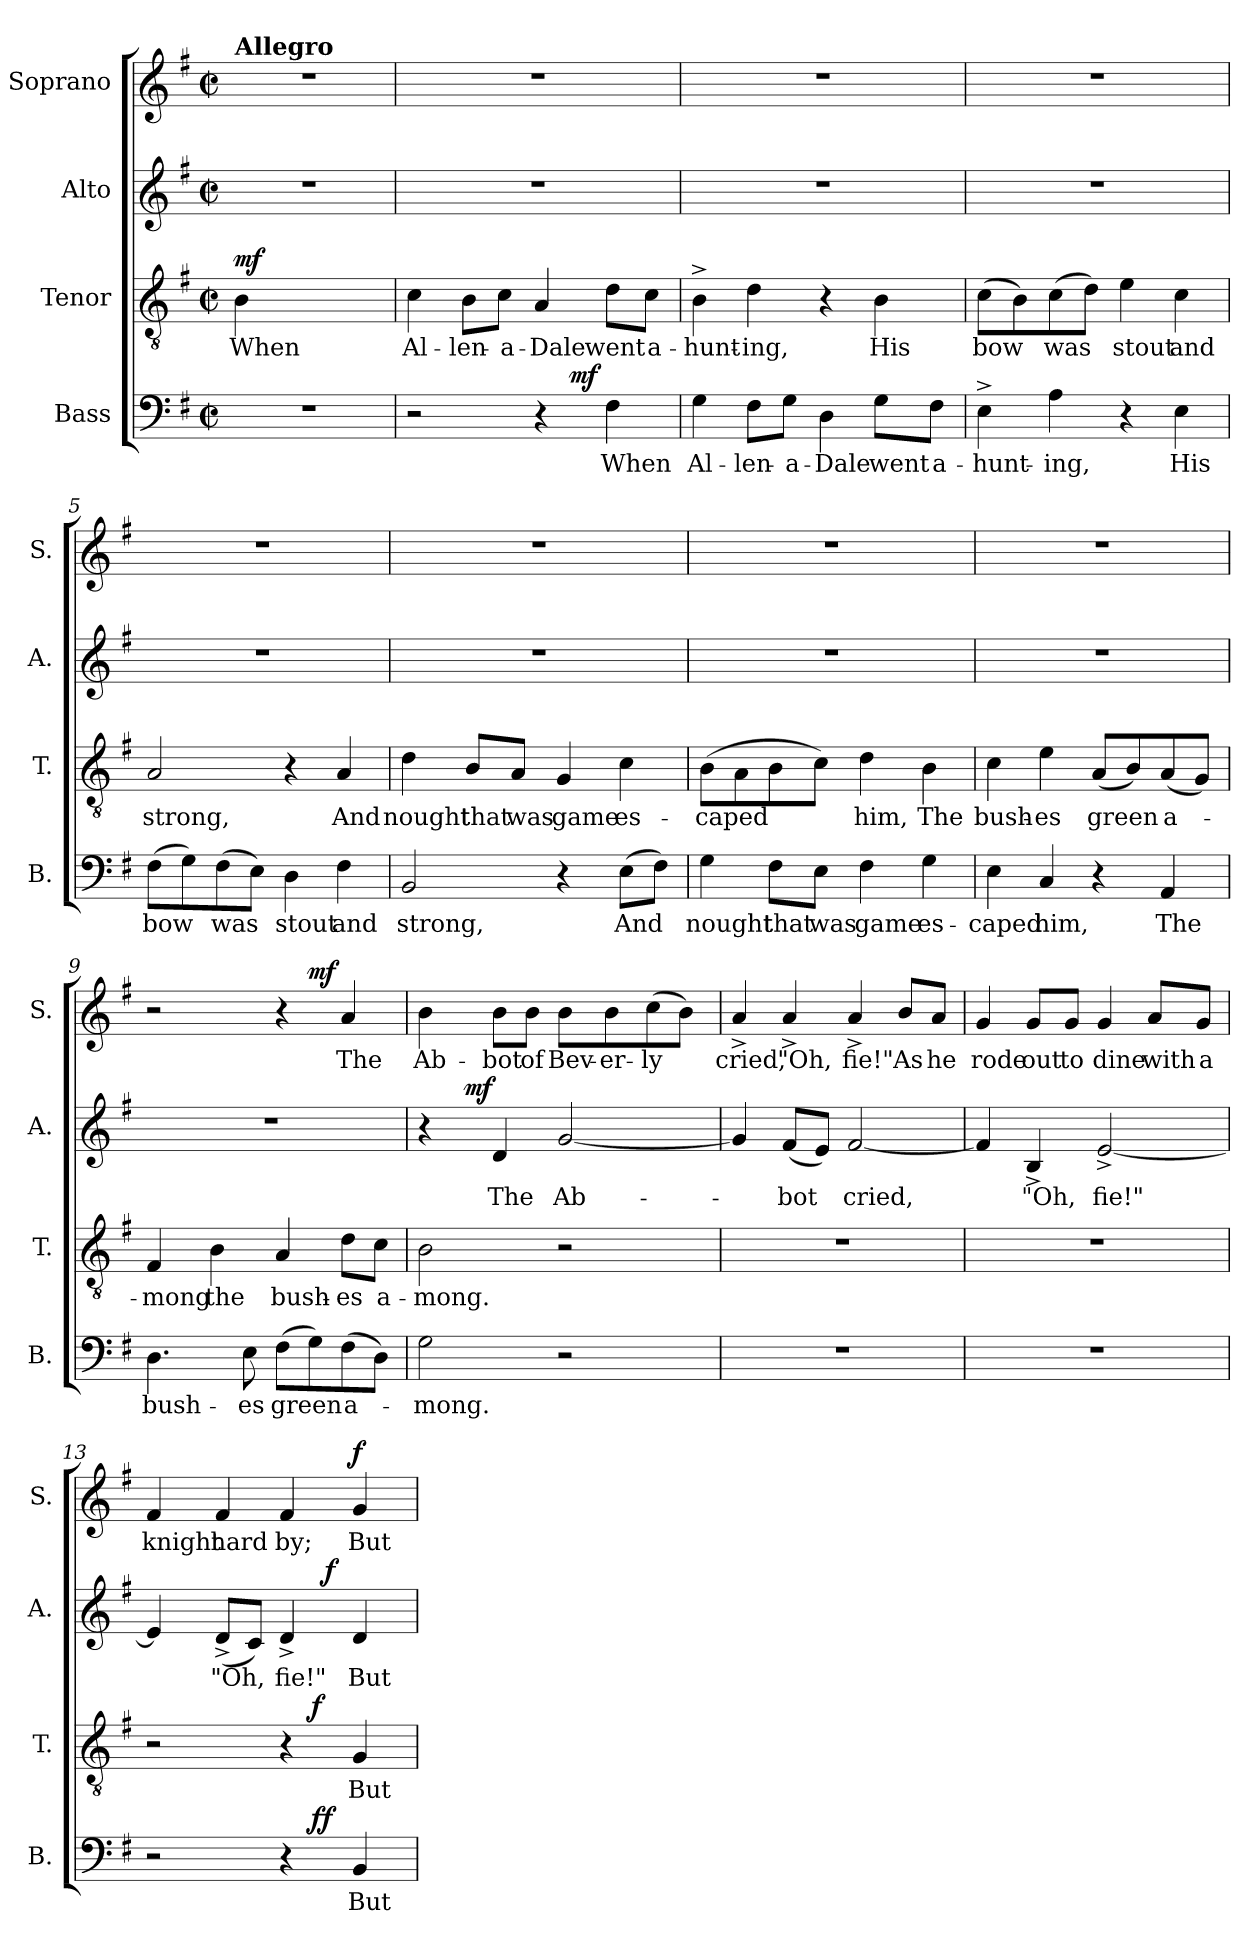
**kern	**text	**dynam	**kern	**text	**dynam	**kern	**text	**dynam	**kern	**text	**dynam
*part4	*part4	*part4	*part3	*part3	*part3	*part2	*part2	*part2	*part1	*part1	*part1
*staff4	*staff4	*staff4	*staff3	*staff3	*staff3	*staff2	*staff2	*staff2	*staff1	*staff1	*staff1
*I"Bass	*	*	*I"Tenor	*	*	*I"Alto	*	*	*I"Soprano	*	*
*I'B.	*	*	*I'T.	*	*	*I'A.	*	*	*I'S.	*	*
*clefF4	*	*	*clefGv2	*	*	*clefG2	*	*	*clefG2	*	*
*	*	*	*ITrd7c12	*	*	*	*	*	*	*	*
*k[f#]	*	*	*k[f#]	*	*	*k[f#]	*	*	*k[f#]	*	*
*G:	*	*	*G:	*	*	*G:	*	*	*G:	*	*
*M2/2	*	*	*M2/2	*	*	*M2/2	*	*	*M2/2	*	*
*met(c|)	*	*	*met(c|)	*	*	*met(c|)	*	*	*met(c|)	*	*
=1	=1	=1	=1	=1	=1	=1	=1	=1	=1	=1	=1
!	!	!	!	!	!	!	!	!	!LO:TX:a:B:t=Allegro	!	!
!LO:N:vis=1	!	!	!	!LO:LY:b	!LO:DY:a	!LO:N:vis=1	!	!	!LO:N:vis=1	!	!
1r	.	.	4BB\	When	mf	1r	.	.	1r	.	.
.	.	.	2.ryy	.	.	.	.	.	.	.	.
=2	=2	=2	=2	=2	=2	=2	=2	=2	=2	=2	=2
!	!	!	!	!LO:LY:b	!	!	!	!	!	!	!
*^	*	*	*	*	*	*	*	*	*	*	*
2r	2ryy	.	.	4C\	Al-	.	1r	.	.	1r	.	.
!	!	!	!	!	!LO:LY:b	!	!	!	!	!	!	!
.	.	.	.	8BB\L	-len-	.	.	.	.	.	.	.
!	!	!	!	!	!LO:LY:b	!	!	!	!	!	!	!
.	.	.	.	8C\J	-a-	.	.	.	.	.	.	.
!	!	!	!	!	!LO:LY:b	!	!	!	!	!	!	!
4r	8ryy	.	.	4AA/	-Dale	.	.	.	.	.	.	.
!	!	!	!LO:DY:a	!	!	!	!	!	!	!	!	!
.	4.ryy	.	mf	.	.	.	.	.	.	.	.	.
!	!	!LO:LY:b	!	!	!LO:LY:b	!	!	!	!	!	!	!
4F#\	.	When	.	8D\L	went	.	.	.	.	.	.	.
!	!	!	!	!	!LO:LY:b	!	!	!	!	!	!	!
.	.	.	.	8C\J	a-	.	.	.	.	.	.	.
=3	=3	=3	=3	=3	=3	=3	=3	=3	=3	=3	=3	=3
!	!	!LO:LY:b	!	!	!LO:LY:b	!	!	!	!	!	!	!
*v	*v	*	*	*	*	*	*	*	*	*	*	*
4G\	Al-	.	4BB^>\	-hunt-	.	1r	.	.	1r	.	.
!	!LO:LY:b	!	!	!LO:LY:b	!	!	!	!	!	!	!
8F#\L	-len-	.	4D\	-ing,	.	.	.	.	.	.	.
!	!LO:LY:b	!	!	!	!	!	!	!	!	!	!
8G\J	-a-	.	.	.	.	.	.	.	.	.	.
!	!LO:LY:b	!	!	!	!	!	!	!	!	!	!
4D\	-Dale	.	4r	.	.	.	.	.	.	.	.
!	!LO:LY:b	!	!	!LO:LY:b	!	!	!	!	!	!	!
8G\L	went	.	4BB\	His	.	.	.	.	.	.	.
!	!LO:LY:b	!	!	!	!	!	!	!	!	!	!
8F#\J	a-	.	.	.	.	.	.	.	.	.	.
=4	=4	=4	=4	=4	=4	=4	=4	=4	=4	=4	=4
!	!LO:LY:b	!	!	!LO:LY:b	!	!	!	!	!	!	!
4E^>\	-hunt-	.	(>8C\L	bow	.	1r	.	.	1r	.	.
.	.	.	8BB\)	.	.	.	.	.	.	.	.
!	!LO:LY:b	!	!	!LO:LY:b	!	!	!	!	!	!	!
4A\	-ing,	.	(>8C\	was	.	.	.	.	.	.	.
.	.	.	8D\J)	.	.	.	.	.	.	.	.
!	!	!	!	!LO:LY:b	!	!	!	!	!	!	!
4r	.	.	4E\	stout	.	.	.	.	.	.	.
!	!LO:LY:b	!	!	!LO:LY:b	!	!	!	!	!	!	!
4E\	His	.	4C\	and	.	.	.	.	.	.	.
=5	=5	=5	=5	=5	=5	=5	=5	=5	=5	=5	=5
!	!LO:LY:b	!	!	!LO:LY:b	!	!	!	!	!	!	!
(>8F#\L	bow	.	2AA/	strong,	.	1r	.	.	1r	.	.
8G\)	.	.	.	.	.	.	.	.	.	.	.
!	!LO:LY:b	!	!	!	!	!	!	!	!	!	!
(>8F#\	was	.	.	.	.	.	.	.	.	.	.
8E\J)	.	.	.	.	.	.	.	.	.	.	.
!	!LO:LY:b	!	!	!	!	!	!	!	!	!	!
4D\	stout	.	4r	.	.	.	.	.	.	.	.
!	!LO:LY:b	!	!	!LO:LY:b	!	!	!	!	!	!	!
4F#\	and	.	4AA/	And	.	.	.	.	.	.	.
!!LO:LB:g=z
=6	=6	=6	=6	=6	=6	=6	=6	=6	=6	=6	=6
!	!LO:LY:b	!	!	!LO:LY:b	!	!	!	!	!	!	!
2BB/	strong,	.	4D\	nought	.	1r	.	.	1r	.	.
!	!	!	!	!LO:LY:b	!	!	!	!	!	!	!
.	.	.	8BB/L	that	.	.	.	.	.	.	.
!	!	!	!	!LO:LY:b	!	!	!	!	!	!	!
.	.	.	8AA/J	was	.	.	.	.	.	.	.
!	!	!	!	!LO:LY:b	!	!	!	!	!	!	!
4r	.	.	4GG/	game	.	.	.	.	.	.	.
!	!LO:LY:b	!	!	!LO:LY:b	!	!	!	!	!	!	!
(>8E\L	And	.	4C\	es-	.	.	.	.	.	.	.
8F#\J)	.	.	.	.	.	.	.	.	.	.	.
=7	=7	=7	=7	=7	=7	=7	=7	=7	=7	=7	=7
!	!LO:LY:b	!	!	!LO:LY:b	!	!	!	!	!	!	!
4G\	nought	.	(>8BB\L	-caped	.	1r	.	.	1r	.	.
.	.	.	8AA\	.	.	.	.	.	.	.	.
!	!LO:LY:b	!	!	!	!	!	!	!	!	!	!
8F#\L	that	.	8BB\	.	.	.	.	.	.	.	.
!	!LO:LY:b	!	!	!	!	!	!	!	!	!	!
8E\J	was	.	8C\J)	.	.	.	.	.	.	.	.
!	!LO:LY:b	!	!	!LO:LY:b	!	!	!	!	!	!	!
4F#\	game	.	4D\	him,	.	.	.	.	.	.	.
!	!LO:LY:b	!	!	!LO:LY:b	!	!	!	!	!	!	!
4G\	es-	.	4BB\	The	.	.	.	.	.	.	.
=8	=8	=8	=8	=8	=8	=8	=8	=8	=8	=8	=8
!	!LO:LY:b	!	!	!LO:LY:b	!	!	!	!	!	!	!
4E\	-caped	.	4C\	bush-	.	1r	.	.	1r	.	.
!	!LO:LY:b	!	!	!LO:LY:b	!	!	!	!	!	!	!
4C/	him,	.	4E\	-es	.	.	.	.	.	.	.
!	!	!	!	!LO:LY:b	!	!	!	!	!	!	!
4r	.	.	(<8AA/L	green	.	.	.	.	.	.	.
.	.	.	8BB/)	.	.	.	.	.	.	.	.
!	!LO:LY:b	!	!	!LO:LY:b	!	!	!	!	!	!	!
4AA/	The	.	(<8AA/	a-	.	.	.	.	.	.	.
.	.	.	8GG/J)	.	.	.	.	.	.	.	.
=9	=9	=9	=9	=9	=9	=9	=9	=9	=9	=9	=9
!	!LO:LY:b	!	!	!LO:LY:b	!	!	!	!	!	!	!
*	*	*	*	*	*	*	*	*	*^	*	*
4.D\	bush-	.	4FF#/	-mong	.	1r	.	.	2r	2ryy	.	.
!	!	!	!	!LO:LY:b	!	!	!	!	!	!	!	!
.	.	.	4BB\	the	.	.	.	.	.	.	.	.
!	!LO:LY:b	!	!	!	!	!	!	!	!	!	!	!
8E\	-es	.	.	.	.	.	.	.	.	.	.	.
!	!LO:LY:b	!	!	!LO:LY:b	!	!	!	!	!	!	!	!
(>8F#\L	green	.	4AA/	bush-	.	.	.	.	4r	8ryy	.	.
!	!	!	!	!	!	!	!	!	!	!	!	!LO:DY:a
8G\)	.	.	.	.	.	.	.	.	.	4.ryy	.	mf
!	!LO:LY:b	!	!	!LO:LY:b	!	!	!	!	!	!	!LO:LY:b	!
(>8F#\	a-	.	8D\L	-es	.	.	.	.	4a/	.	The	.
!	!	!	!	!LO:LY:b	!	!	!	!	!	!	!	!
8D\J)	.	.	8C\J	a-	.	.	.	.	.	.	.	.
!!LO:LB:g=z
=10	=10	=10	=10	=10	=10	=10	=10	=10	=10	=10	=10	=10
!	!LO:LY:b	!	!	!LO:LY:b	!	!	!	!	!	!	!LO:LY:b	!
*	*	*	*	*	*	*^	*	*	*v	*v	*	*
2G\	-mong.	.	2BB\	-mong.	.	4r	8ryy	.	.	4b\	Ab-	.
.	.	.	.	.	.	.	32ryy	.	.	.	.	.
!	!	!	!	!	!	!	!	!	!LO:DY:a	!	!	!
.	.	.	.	.	.	.	2ryy	.	mf	.	.	.
!	!	!	!	!	!	!	!	!LO:LY:b	!	!	!LO:LY:b	!
.	.	.	.	.	.	4d/	.	The	.	8b\L	-bot	.
!	!	!	!	!	!	!	!	!	!	!	!LO:LY:b	!
.	.	.	.	.	.	.	.	.	.	8b\J	of	.
!	!	!	!	!	!	!	!	!LO:LY:b	!	!	!LO:LY:b	!
2r	.	.	2r	.	.	[<2g/	.	Ab-	.	8b\L	Bev-	.
!	!	!	!	!	!	!	!	!	!	!	!LO:LY:b	!
.	.	.	.	.	.	.	.	.	.	8b\	-er-	.
.	.	.	.	.	.	.	4ryy	.	.	.	.	.
!	!	!	!	!	!	!	!	!	!	!	!LO:LY:b	!
.	.	.	.	.	.	.	.	.	.	(>8cc\	-ly	.
.	.	.	.	.	.	.	.	.	.	8b\J)	.	.
.	.	.	.	.	.	.	16.ryy	.	.	.	.	.
=11	=11	=11	=11	=11	=11	=11	=11	=11	=11	=11	=11	=11
!	!	!	!	!	!	!	!	!	!	!	!LO:LY:b	!
*	*	*	*	*	*	*v	*v	*	*	*	*	*
1r	.	.	1r	.	.	4g/]	.	.	4a^</	cried,	.
!	!	!	!	!	!	!	!LO:LY:b	!	!	!LO:LY:b	!
.	.	.	.	.	.	(<8f#/L	-bot	.	4a^</	"Oh,	.
.	.	.	.	.	.	8e/J)	.	.	.	.	.
!	!	!	!	!	!	!	!LO:LY:b	!	!	!LO:LY:b	!
.	.	.	.	.	.	[<2f#/	cried,	.	4a^</	fie!"	.
!	!	!	!	!	!	!	!	!	!	!LO:LY:b	!
.	.	.	.	.	.	.	.	.	8b/L	As	.
!	!	!	!	!	!	!	!	!	!	!LO:LY:b	!
.	.	.	.	.	.	.	.	.	8a/J	he	.
=12	=12	=12	=12	=12	=12	=12	=12	=12	=12	=12	=12
!	!	!	!	!	!	!	!	!	!	!LO:LY:b	!
1r	.	.	1r	.	.	4f#/]	.	.	4g/	rode	.
!	!	!	!	!	!	!	!LO:LY:b	!	!	!LO:LY:b	!
.	.	.	.	.	.	4B^</	"Oh,	.	8g/L	out	.
!	!	!	!	!	!	!	!	!	!	!LO:LY:b	!
.	.	.	.	.	.	.	.	.	8g/J	to	.
!	!	!	!	!	!	!	!LO:LY:b	!	!	!LO:LY:b	!
.	.	.	.	.	.	[<2e^</	fie!"	.	4g/	dine	.
!	!	!	!	!	!	!	!	!	!	!LO:LY:b	!
.	.	.	.	.	.	.	.	.	8a/L	with	.
!	!	!	!	!	!	!	!	!	!	!LO:LY:b	!
.	.	.	.	.	.	.	.	.	8g/J	a	.
=13	=13	=13	=13	=13	=13	=13	=13	=13	=13	=13	=13
!	!	!	!	!	!	!	!	!	!	!LO:LY:b	!
*^	*	*	*^	*	*	*^	*	*	*	*	*
2r	2ryy	.	.	2r	2ryy	.	.	4e/]	2ryy	.	.	4f#/	knight	.
!	!	!	!	!	!	!	!	!	!	!LO:LY:b	!	!	!LO:LY:b	!
.	.	.	.	.	.	.	.	(<8d^</L	.	"Oh,	.	4f#/	hard	.
.	.	.	.	.	.	.	.	8c/J)	.	.	.	.	.	.
!	!	!	!	!	!	!	!	!	!	!LO:LY:b	!	!	!LO:LY:b	!
4r	8ryy	.	.	4r	8ryy	.	.	4d^</	8ryy	fie!"	.	4f#/	by;	.
!	!	!	!LO:DY:a	!	!	!	!LO:DY:a	!	!	!	!	!	!	!
.	4.ryy	.	ff	.	4.ryy	.	f	.	32ryy	.	.	.	.	.
!	!	!	!	!	!	!	!	!	!	!	!LO:DY:a	!	!	!
.	.	.	.	.	.	.	.	.	4ryy	.	f	.	.	.
!	!	!LO:LY:b	!	!	!	!LO:LY:b	!	!	!	!LO:LY:b	!	!	!LO:LY:b	!LO:DY:a
4BB/	.	But	.	4GG/	.	But	.	4d/	.	But	.	4g/	But	f
.	.	.	.	.	.	.	.	.	16.ryy	.	.	.	.	.
*v	*v	*	*	*	*	*	*	*v	*v	*	*	*	*	*
*	*	*	*v	*v	*	*	*	*	*	*	*	*
=	=	=	=	=	=	=	=	=	=	=	=
*-	*-	*-	*-	*-	*-	*-	*-	*-	*-	*-	*-
